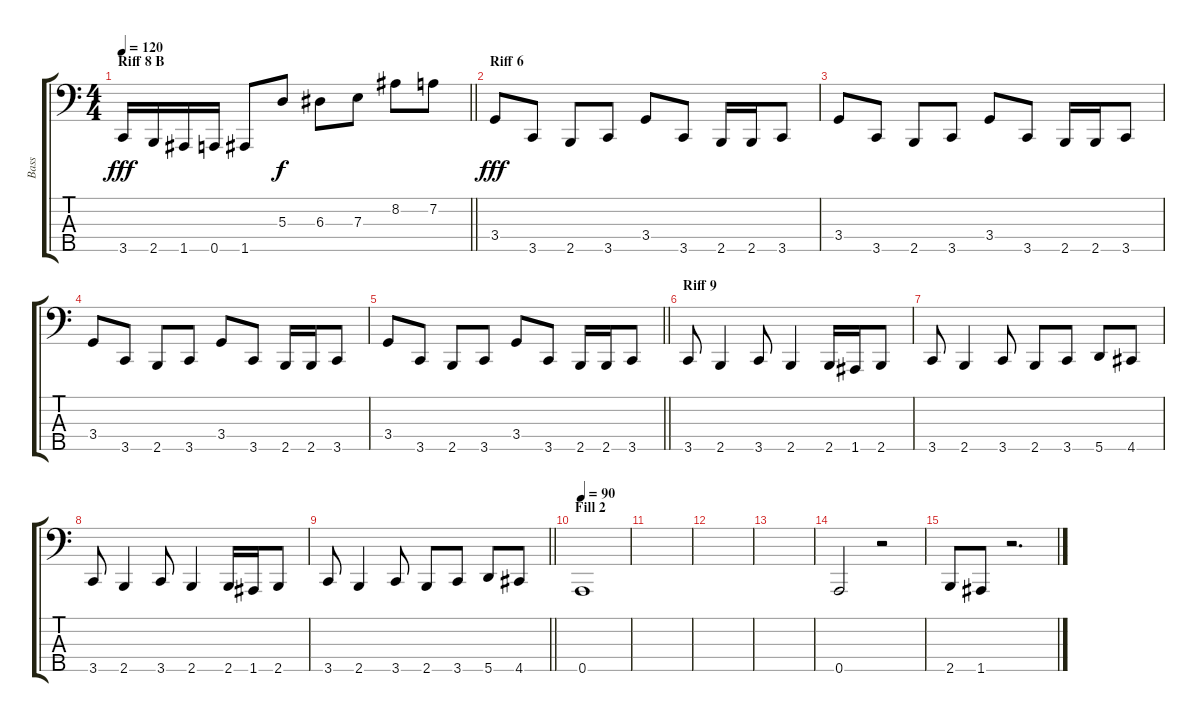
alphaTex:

\track ("Bass" "Bass") {instrument electricbasspick}
\staff {score tabs}
\tuning (G2 D2 A1 E1 A0) {hide}
\ts (4 4)
\section ("" "Riff 8 B")
\tempo 120
\clef f4
\barLineRight lightlight
\ks c
3.5.16{dy fff} 2.5.16 1.5.16 0.5.16 1.5.8 5.3.8{dy f} 6.3.8 7.3.8 8.2.8 7.2.8 |
\section ("" "Riff 6")
3.4.8{dy fff} 3.5.8 2.5.8 3.5.8 3.4.8 3.5.8 2.5.16 2.5.16 3.5.8 |
3.4.8 3.5.8 2.5.8 3.5.8 3.4.8 3.5.8 2.5.16 2.5.16 3.5.8 |
3.4.8 3.5.8 2.5.8 3.5.8 3.4.8 3.5.8 2.5.16 2.5.16 3.5.8 |
\barLineRight lightlight
3.4.8 3.5.8 2.5.8 3.5.8 3.4.8 3.5.8 2.5.16 2.5.16 3.5.8 |
\section ("" "Riff 9")
3.5.8 2.5.4 3.5.8 2.5.4 2.5.16 1.5.16 2.5.8 |
3.5.8 2.5.4 3.5.8 2.5.8 3.5.8 5.5.8 4.5.8 |
3.5.8 2.5.4 3.5.8 2.5.4 2.5.16 1.5.16 2.5.8 |
\barLineRight lightlight
3.5.8 2.5.4 3.5.8 2.5.8 3.5.8 5.5.8 4.5.8 |
\section ("" "Fill 2")
\tempo 90
0.5.1 |
|
|
|
0.5.2 r.2 |
2.5.8 1.5.8 r.2{d}
